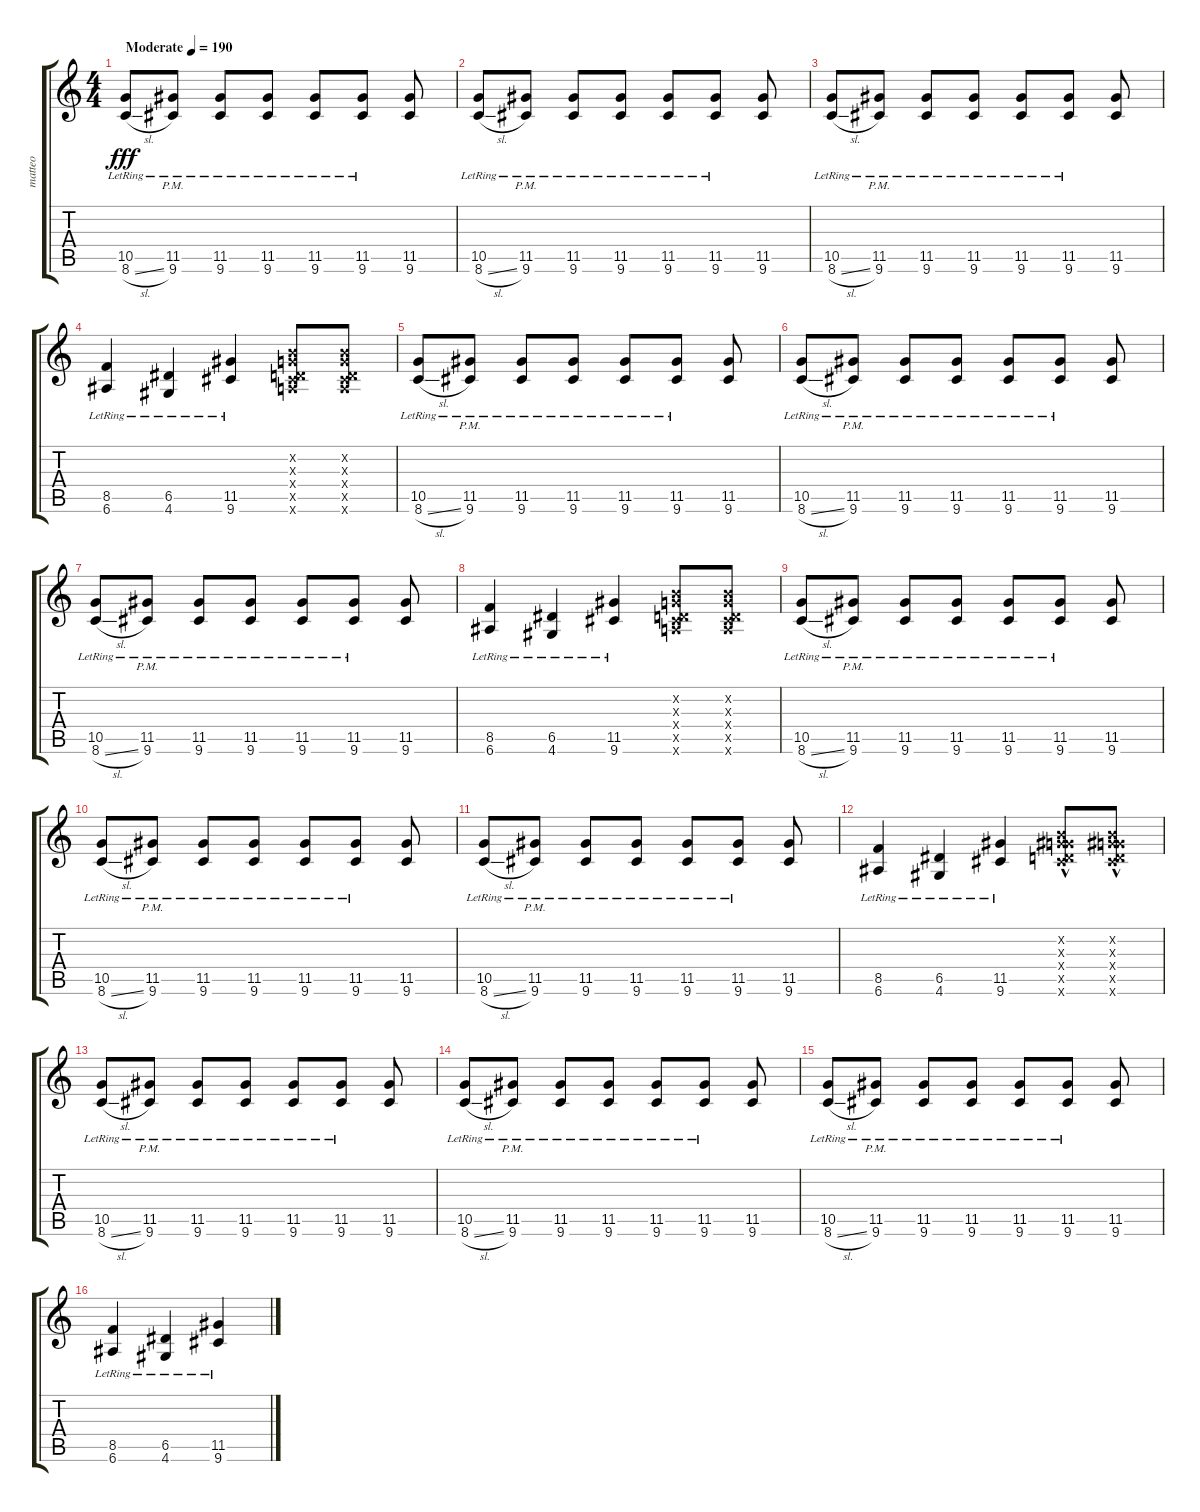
\track ("matteo" "matteo") {instrument distortionguitar}
\staff {score tabs}
\tuning (E4 B3 G3 D3 A2 E2) {hide}
\ts (4 4)
\tempo (190 "Moderate")
\clef g2
\ks c
(10.5{lr} 8.6{sl lr}).8{dy fff instrument distortionguitar} (11.5{pm lr} 9.6{pm lr}).8 (11.5{lr} 9.6{lr}).8 (11.5{lr} 9.6{lr}).8 (11.5{lr} 9.6{lr}).8 (11.5{lr} 9.6{lr}).8 (11.5 9.6).8 |
(10.5{lr} 8.6{sl lr}).8 (11.5{pm lr} 9.6{pm lr}).8 (11.5{lr} 9.6{lr}).8 (11.5{lr} 9.6{lr}).8 (11.5{lr} 9.6{lr}).8 (11.5{lr} 9.6{lr}).8 (11.5 9.6).8 |
(10.5{lr} 8.6{sl lr}).8 (11.5{pm lr} 9.6{pm lr}).8 (11.5{lr} 9.6{lr}).8 (11.5{lr} 9.6{lr}).8 (11.5{lr} 9.6{lr}).8 (11.5{lr} 9.6{lr}).8 (11.5 9.6).8 |
(8.5{lr} 6.6{lr}).4 (6.5{lr} 4.6{lr}).4 (11.5{lr} 9.6{lr}).4 (0.2{x} 0.3{x} 0.4{x} 0.5{x} 9.6{x}).8 (0.2{x} 0.3{x} 0.4{x} 0.5{x} 9.6{x}).8 |
(10.5{lr} 8.6{sl lr}).8 (11.5{pm lr} 9.6{pm lr}).8 (11.5{lr} 9.6{lr}).8 (11.5{lr} 9.6{lr}).8 (11.5{lr} 9.6{lr}).8 (11.5{lr} 9.6{lr}).8 (11.5 9.6).8 |
(10.5{lr} 8.6{sl lr}).8 (11.5{pm lr} 9.6{pm lr}).8 (11.5{lr} 9.6{lr}).8 (11.5{lr} 9.6{lr}).8 (11.5{lr} 9.6{lr}).8 (11.5{lr} 9.6{lr}).8 (11.5 9.6).8 |
(10.5{lr} 8.6{sl lr}).8 (11.5{pm lr} 9.6{pm lr}).8 (11.5{lr} 9.6{lr}).8 (11.5{lr} 9.6{lr}).8 (11.5{lr} 9.6{lr}).8 (11.5{lr} 9.6{lr}).8 (11.5 9.6).8 |
(8.5{lr} 6.6{lr}).4 (6.5{lr} 4.6{lr}).4 (11.5{lr} 9.6{lr}).4 (0.2{x} 0.3{x} 0.4{x} 0.5{x} 9.6{x}).8 (0.2{x} 0.3{x} 0.4{x} 0.5{x} 9.6{x}).8 |
(10.5{lr} 8.6{sl lr}).8 (11.5{pm lr} 9.6{pm lr}).8 (11.5{lr} 9.6{lr}).8 (11.5{lr} 9.6{lr}).8 (11.5{lr} 9.6{lr}).8 (11.5{lr} 9.6{lr}).8 (11.5 9.6).8 |
(10.5{lr} 8.6{sl lr}).8 (11.5{pm lr} 9.6{pm lr}).8 (11.5{lr} 9.6{lr}).8 (11.5{lr} 9.6{lr}).8 (11.5{lr} 9.6{lr}).8 (11.5{lr} 9.6{lr}).8 (11.5 9.6).8 |
(10.5{lr} 8.6{sl lr}).8 (11.5{pm lr} 9.6{pm lr}).8 (11.5{lr} 9.6{lr}).8 (11.5{lr} 9.6{lr}).8 (11.5{lr} 9.6{lr}).8 (11.5{lr} 9.6{lr}).8 (11.5 9.6).8 |
(8.5{lr} 6.6{lr}).4 (6.5{lr} 4.6{lr}).4 (11.5{lr} 9.6{lr}).4 (0.2{x} 0.3{hac x} 0.4{hac x} 11.5{hac x} 9.6{hac x}).8 (0.2{x} 0.3{hac x} 0.4{hac x} 11.5{hac x} 9.6{hac x}).8 |
(10.5{lr} 8.6{sl lr}).8 (11.5{pm lr} 9.6{pm lr}).8 (11.5{lr} 9.6{lr}).8 (11.5{lr} 9.6{lr}).8 (11.5{lr} 9.6{lr}).8 (11.5{lr} 9.6{lr}).8 (11.5 9.6).8 |
(10.5{lr} 8.6{sl lr}).8 (11.5{pm lr} 9.6{pm lr}).8 (11.5{lr} 9.6{lr}).8 (11.5{lr} 9.6{lr}).8 (11.5{lr} 9.6{lr}).8 (11.5{lr} 9.6{lr}).8 (11.5 9.6).8 |
(10.5{lr} 8.6{sl lr}).8 (11.5{pm lr} 9.6{pm lr}).8 (11.5{lr} 9.6{lr}).8 (11.5{lr} 9.6{lr}).8 (11.5{lr} 9.6{lr}).8 (11.5{lr} 9.6{lr}).8 (11.5 9.6).8 |
(8.5{lr} 6.6{lr}).4 (6.5{lr} 4.6{lr}).4 (11.5{lr} 9.6{lr}).4
